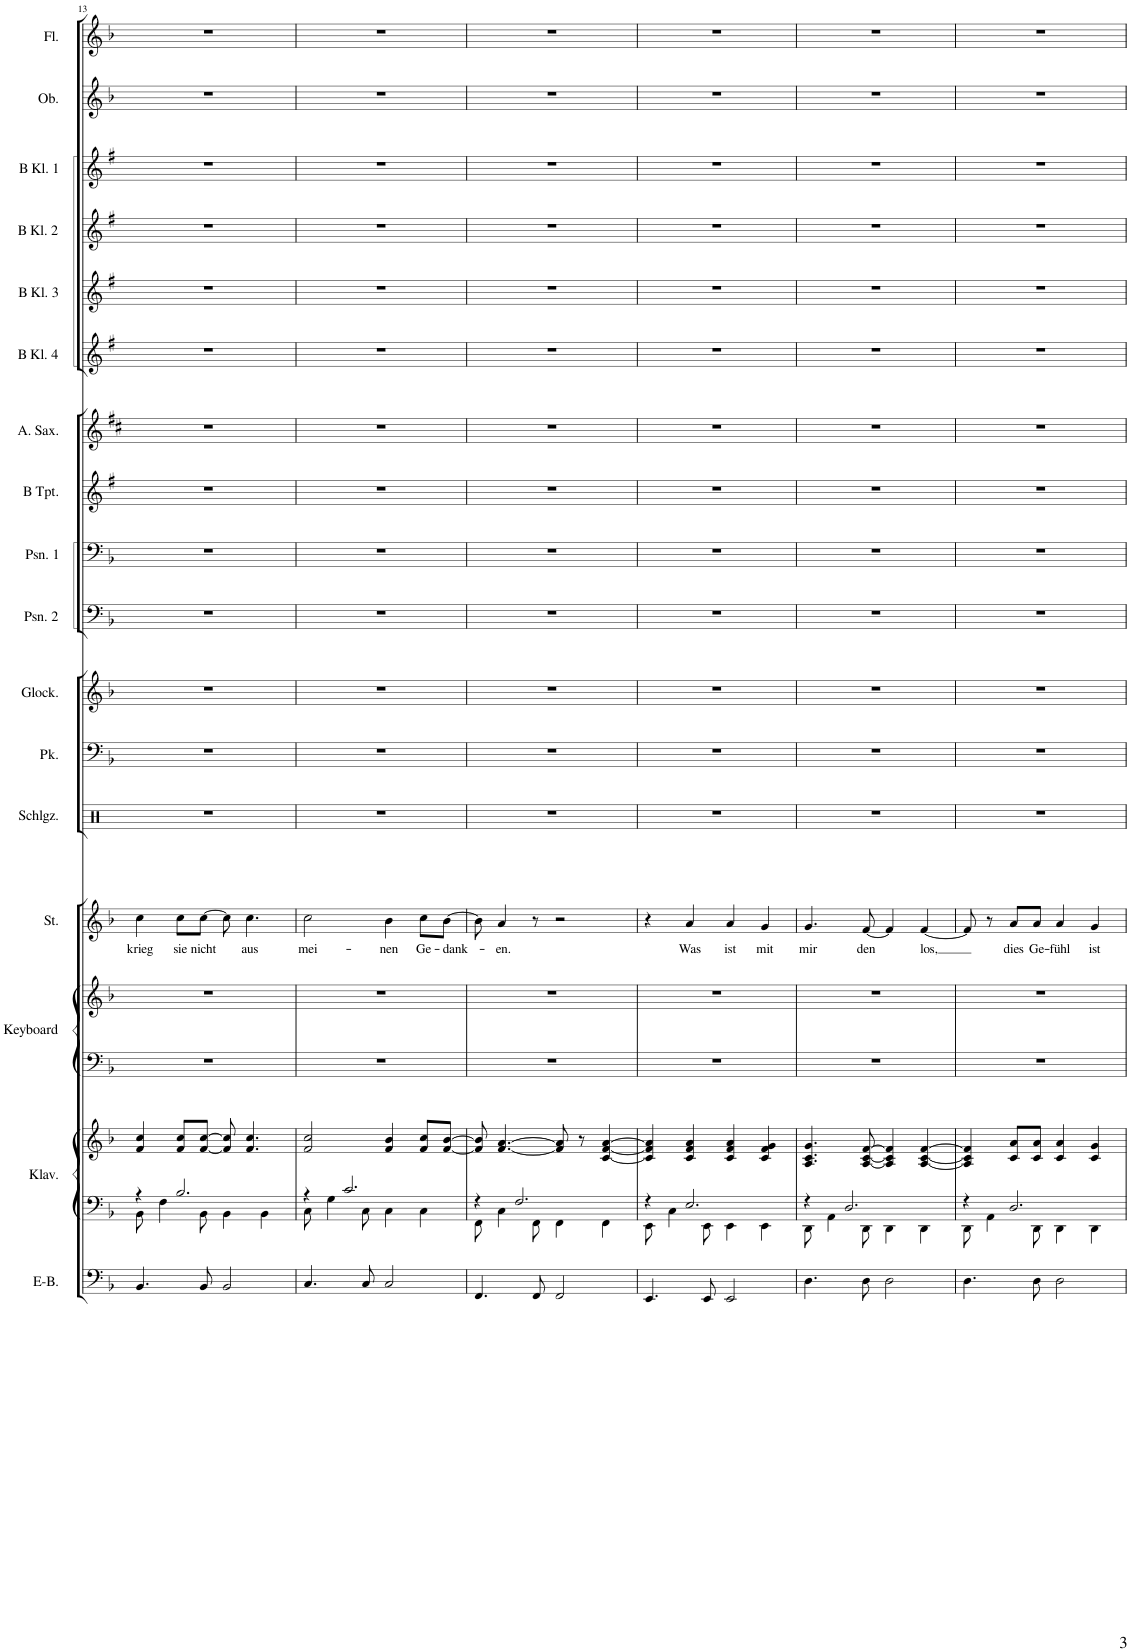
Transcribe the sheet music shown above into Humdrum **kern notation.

**kern	**kern	**kern	**kern	**kern	**kern	**text	**kern	**kern	**kern	**kern	**kern	**kern	**kern	**kern	**kern	**kern	**kern	**kern	**kern
*part17	*part16	*part16	*part15	*part15	*part14	*part14	*part13	*part12	*part11	*part10	*part9	*part8	*part7	*part6	*part5	*part4	*part3	*part2	*part1
*staff19	*staff18	*staff17	*staff16	*staff15	*staff14	*staff14	*staff13	*staff12	*staff11	*staff10	*staff9	*staff8	*staff7	*staff6	*staff5	*staff4	*staff3	*staff2	*staff1
*I"E-Bass (Gerhard)	*I"Klavier (Lisa)	*	*I"Keyboard (Strings)	*	*I"Stimme	*	*I"Schlagzeug	*I"Pauke	*I"Glockenspiel	*I"Posaune 2	*I"Posaune 1	*I"Trompete in B	*I"Altsaxophon	*I"Klarinette in B 4	*I"Klarinette in B 3	*I"Klarinette in B 2	*I"Klarinette in B 1	*I"Oboe	*I"Flöte
*I'E-B.	*I'Klav.	*	*I'Keyboard	*	*I'St.	*	*I'Schlgz.	*I'Pk.	*I'Glock.	*I'Psn. 2	*I'Psn. 1	*	*I'A. Sax.	*	*	*	*	*I'Ob.	*I'Fl.
!!LO:PB:g=z
*clefF4	*clefF4	*clefG2	*clefF4	*clefG2	*clefG2	*	*clefX	*clefF4	*clefG2	*clefF4	*clefF4	*clefG2	*clefG2	*clefG2	*clefG2	*clefG2	*clefG2	*clefG2	*clefG2
*ITrd7c12	*	*	*	*	*	*	*	*	*ITrd-14c-24	*	*	*ITrd1c2	*ITrd5c9	*ITrd1c2	*ITrd1c2	*ITrd1c2	*ITrd1c2	*	*
*k[b-]	*k[b-]	*k[b-]	*k[b-]	*k[b-]	*k[b-]	*	*k[]	*k[b-]	*k[b-]	*k[b-]	*k[b-]	*k[f#]	*k[f#c#]	*k[f#]	*k[f#]	*k[f#]	*k[f#]	*k[b-]	*k[b-]
=13	=13	=13	=13	=13	=13	=13	=13	=13	=13	=13	=13	=13	=13	=13	=13	=13	=13	=13	=13
*	*^	*	*	*	*	*	*	*	*	*	*	*	*	*	*	*	*	*	*
!	!	!	!	!	!	!	!LO:LY:b	!	!	!	!	!	!	!	!	!	!	!	!	!
4.BB-/	4r	8BB-\	4f/ 4cc/	1r	1r	4cc\	krieg	1r	1r	1r	1r	1r	1r	1r	1r	1r	1r	1r	1r	1r
.	.	4F\	.	.	.	.	.	.	.	.	.	.	.	.	.	.	.	.	.	.
!	!	!	!	!	!	!	!LO:LY:b	!	!	!	!	!	!	!	!	!	!	!	!	!
.	2.B-/	.	8f/ 8cc/L	.	.	8cc\L	sie	.	.	.	.	.	.	.	.	.	.	.	.	.
!	!	!	!	!	!	!	!LO:LY:b	!	!	!	!	!	!	!	!	!	!	!	!	!
8BB-/	.	8BB-\	[8f/ [8cc/J	.	.	[8cc\J	nicht	.	.	.	.	.	.	.	.	.	.	.	.	.
2BB-/	.	4BB-\	8f/] 8cc/]	.	.	8cc\]	.	.	.	.	.	.	.	.	.	.	.	.	.	.
!	!	!	!	!	!	!	!LO:LY:b	!	!	!	!	!	!	!	!	!	!	!	!	!
.	.	.	4.f/ 4.cc/	.	.	4.cc\	aus	.	.	.	.	.	.	.	.	.	.	.	.	.
.	.	4BB-\	.	.	.	.	.	.	.	.	.	.	.	.	.	.	.	.	.	.
=14	=14	=14	=14	=14	=14	=14	=14	=14	=14	=14	=14	=14	=14	=14	=14	=14	=14	=14	=14	=14
!	!	!	!	!	!	!	!LO:LY:b	!	!	!	!	!	!	!	!	!	!	!	!	!
4.C/	4r	8C\	2f/ 2cc/	1r	1r	2cc\	mei-	1r	1r	1r	1r	1r	1r	1r	1r	1r	1r	1r	1r	1r
.	.	4G\	.	.	.	.	.	.	.	.	.	.	.	.	.	.	.	.	.	.
.	2.c/	.	.	.	.	.	.	.	.	.	.	.	.	.	.	.	.	.	.	.
8C/	.	8C\	.	.	.	.	.	.	.	.	.	.	.	.	.	.	.	.	.	.
!	!	!	!	!	!	!	!LO:LY:b	!	!	!	!	!	!	!	!	!	!	!	!	!
2C/	.	4C\	4f/ 4b-/	.	.	4b-\	-nen	.	.	.	.	.	.	.	.	.	.	.	.	.
!	!	!	!	!	!	!	!LO:LY:b	!	!	!	!	!	!	!	!	!	!	!	!	!
.	.	4C\	8f/ 8cc/L	.	.	8cc\L	Ge-	.	.	.	.	.	.	.	.	.	.	.	.	.
!	!	!	!	!	!	!	!LO:LY:b	!	!	!	!	!	!	!	!	!	!	!	!	!
.	.	.	[8f/ [8b-/J	.	.	[8b-\J	-dank-	.	.	.	.	.	.	.	.	.	.	.	.	.
=15	=15	=15	=15	=15	=15	=15	=15	=15	=15	=15	=15	=15	=15	=15	=15	=15	=15	=15	=15	=15
4.FF/	4r	8FF\	8f/] 8b-/]	1r	1r	8b-\]	.	1r	1r	1r	1r	1r	1r	1r	1r	1r	1r	1r	1r	1r
!	!	!	!	!	!	!	!LO:LY:b	!	!	!	!	!	!	!	!	!	!	!	!	!
.	.	4C\	[4.f/ [4.a/	.	.	4a/	-en.	.	.	.	.	.	.	.	.	.	.	.	.	.
.	2.F/	.	.	.	.	.	.	.	.	.	.	.	.	.	.	.	.	.	.	.
8FF/	.	8FF\	.	.	.	8r	.	.	.	.	.	.	.	.	.	.	.	.	.	.
2FF/	.	4FF\	8f/] 8a/]	.	.	2r	.	.	.	.	.	.	.	.	.	.	.	.	.	.
.	.	.	8r	.	.	.	.	.	.	.	.	.	.	.	.	.	.	.	.	.
.	.	4FF\	[4c/ [4f/ [4a/	.	.	.	.	.	.	.	.	.	.	.	.	.	.	.	.	.
=16	=16	=16	=16	=16	=16	=16	=16	=16	=16	=16	=16	=16	=16	=16	=16	=16	=16	=16	=16	=16
4.EE/	4r	8EE\	4c/] 4f/] 4a/]	1r	1r	4r	.	1r	1r	1r	1r	1r	1r	1r	1r	1r	1r	1r	1r	1r
.	.	4C\	.	.	.	.	.	.	.	.	.	.	.	.	.	.	.	.	.	.
!	!	!	!	!	!	!	!LO:LY:b	!	!	!	!	!	!	!	!	!	!	!	!	!
.	2.E/	.	4c/ 4f/ 4a/	.	.	4a/	Was	.	.	.	.	.	.	.	.	.	.	.	.	.
8EE/	.	8EE\	.	.	.	.	.	.	.	.	.	.	.	.	.	.	.	.	.	.
!	!	!	!	!	!	!	!LO:LY:b	!	!	!	!	!	!	!	!	!	!	!	!	!
2EE/	.	4EE\	4c/ 4f/ 4a/	.	.	4a/	ist	.	.	.	.	.	.	.	.	.	.	.	.	.
!	!	!	!	!	!	!	!LO:LY:b	!	!	!	!	!	!	!	!	!	!	!	!	!
.	.	4EE\	4c/ 4f/ 4g/	.	.	4g/	mit	.	.	.	.	.	.	.	.	.	.	.	.	.
=17	=17	=17	=17	=17	=17	=17	=17	=17	=17	=17	=17	=17	=17	=17	=17	=17	=17	=17	=17	=17
!	!	!	!	!	!	!	!LO:LY:b	!	!	!	!	!	!	!	!	!	!	!	!	!
4.D\	4r	8DD\	4.A/ 4.c/ 4.g/	1r	1r	4.g/	mir	1r	1r	1r	1r	1r	1r	1r	1r	1r	1r	1r	1r	1r
.	.	4AA\	.	.	.	.	.	.	.	.	.	.	.	.	.	.	.	.	.	.
.	2.D/	.	.	.	.	.	.	.	.	.	.	.	.	.	.	.	.	.	.	.
!	!	!	!	!	!	!	!LO:LY:b	!	!	!	!	!	!	!	!	!	!	!	!	!
8D\	.	8DD\	[8A/ [8c/ [8f/	.	.	[8f/	den	.	.	.	.	.	.	.	.	.	.	.	.	.
2D\	.	4DD\	4A/] 4c/] 4f/]	.	.	4f/]	.	.	.	.	.	.	.	.	.	.	.	.	.	.
!	!	!	!	!	!	!	!LO:LY:b	!	!	!	!	!	!	!	!	!	!	!	!	!
.	.	4DD\	[4A/ [4c/ [4f/	.	.	[4f/	los,	.	.	.	.	.	.	.	.	.	.	.	.	.
=18	=18	=18	=18	=18	=18	=18	=18	=18	=18	=18	=18	=18	=18	=18	=18	=18	=18	=18	=18	=18
4.D\	4r	8DD\	4A/] 4c/] 4f/]	1r	1r	8f/]	.	1r	1r	1r	1r	1r	1r	1r	1r	1r	1r	1r	1r	1r
.	.	4AA\	.	.	.	8r	.	.	.	.	.	.	.	.	.	.	.	.	.	.
!	!	!	!	!	!	!	!LO:LY:b	!	!	!	!	!	!	!	!	!	!	!	!	!
.	2.D/	.	8c/ 8a/L	.	.	8a/L	dies	.	.	.	.	.	.	.	.	.	.	.	.	.
!	!	!	!	!	!	!	!LO:LY:b	!	!	!	!	!	!	!	!	!	!	!	!	!
8D\	.	8DD\	8c/ 8a/J	.	.	8a/J	Ge-	.	.	.	.	.	.	.	.	.	.	.	.	.
!	!	!	!	!	!	!	!LO:LY:b	!	!	!	!	!	!	!	!	!	!	!	!	!
2D\	.	4DD\	4c/ 4a/	.	.	4a/	-fühl	.	.	.	.	.	.	.	.	.	.	.	.	.
!	!	!	!	!	!	!	!LO:LY:b	!	!	!	!	!	!	!	!	!	!	!	!	!
.	.	4DD\	4c/ 4g/	.	.	4g/	ist	.	.	.	.	.	.	.	.	.	.	.	.	.
*	*v	*v	*	*	*	*	*	*	*	*	*	*	*	*	*	*	*	*	*	*
=	=	=	=	=	=	=	=	=	=	=	=	=	=	=	=	=	=	=	=
*-	*-	*-	*-	*-	*-	*-	*-	*-	*-	*-	*-	*-	*-	*-	*-	*-	*-	*-	*-
